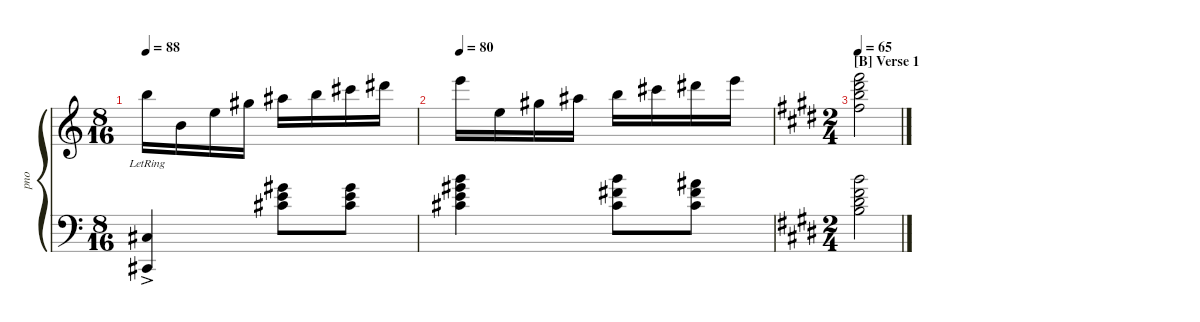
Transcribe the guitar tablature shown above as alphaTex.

\defaultSystemsLayout 4
\hideDynamics
\bracketExtendMode groupsimilarinstruments
\otherSystemsTrackNameOrientation horizontal
\chordDiagramsInScore
\track ("A.Piano" "pno") {instrument electricpiano1}
\staff {score}
\tuning (E4 B3 G3 D3 A2 E2)
\ts (8 16)
\tempo 88
\clef g2
\ks c
19.1.16{dy mf} 7.1.16 12.1.16 16.1{acc #}.16 18.1{acc #}.16 19.1.16 21.1{acc #}.16 23.1{acc #}.16 |
\tempo 80
24.1.16 12.1.16 16.1{acc #}.16 18.1{acc #}.16 19.1.16 21.1{acc #}.16 23.1{acc #}.16 24.1.16 |
\ts (2 4)
\beaming (8 2 2)
\section ("B" "Verse 1")
\tempo 65
\ks e
(14.1{acc #} 19.1{acc forcenatural} 23.1{acc #} 26.1{acc #}).2 |
|
|
|
|
|
|
|
|
|
|
|
|
\staff {score}
\tuning (E3 B2 G2 D2 A1 E1)
\clef f4
\ottava regular
\simile none
\ks c
(11.4{acc #} 9.6{ac lr acc #}).4{dy mf} (9.1{acc #} 12.1 16.1{acc #}).8 (9.1{acc #} 12.1 16.1{acc #}).8 |
(9.1{acc #} 12.1 16.1{acc #} 19.1).4 (9.1{acc #} 14.1{acc #} 19.1).8 (9.1{acc #} 14.1{acc #} 18.1{acc #}).8 |
\ks e
(7.1{acc forcenatural} 11.1{acc #} 14.1{acc #} 19.1{acc forcenatural}).2 |
|
|
|
|
|
|
|
|
|
|
|
|
